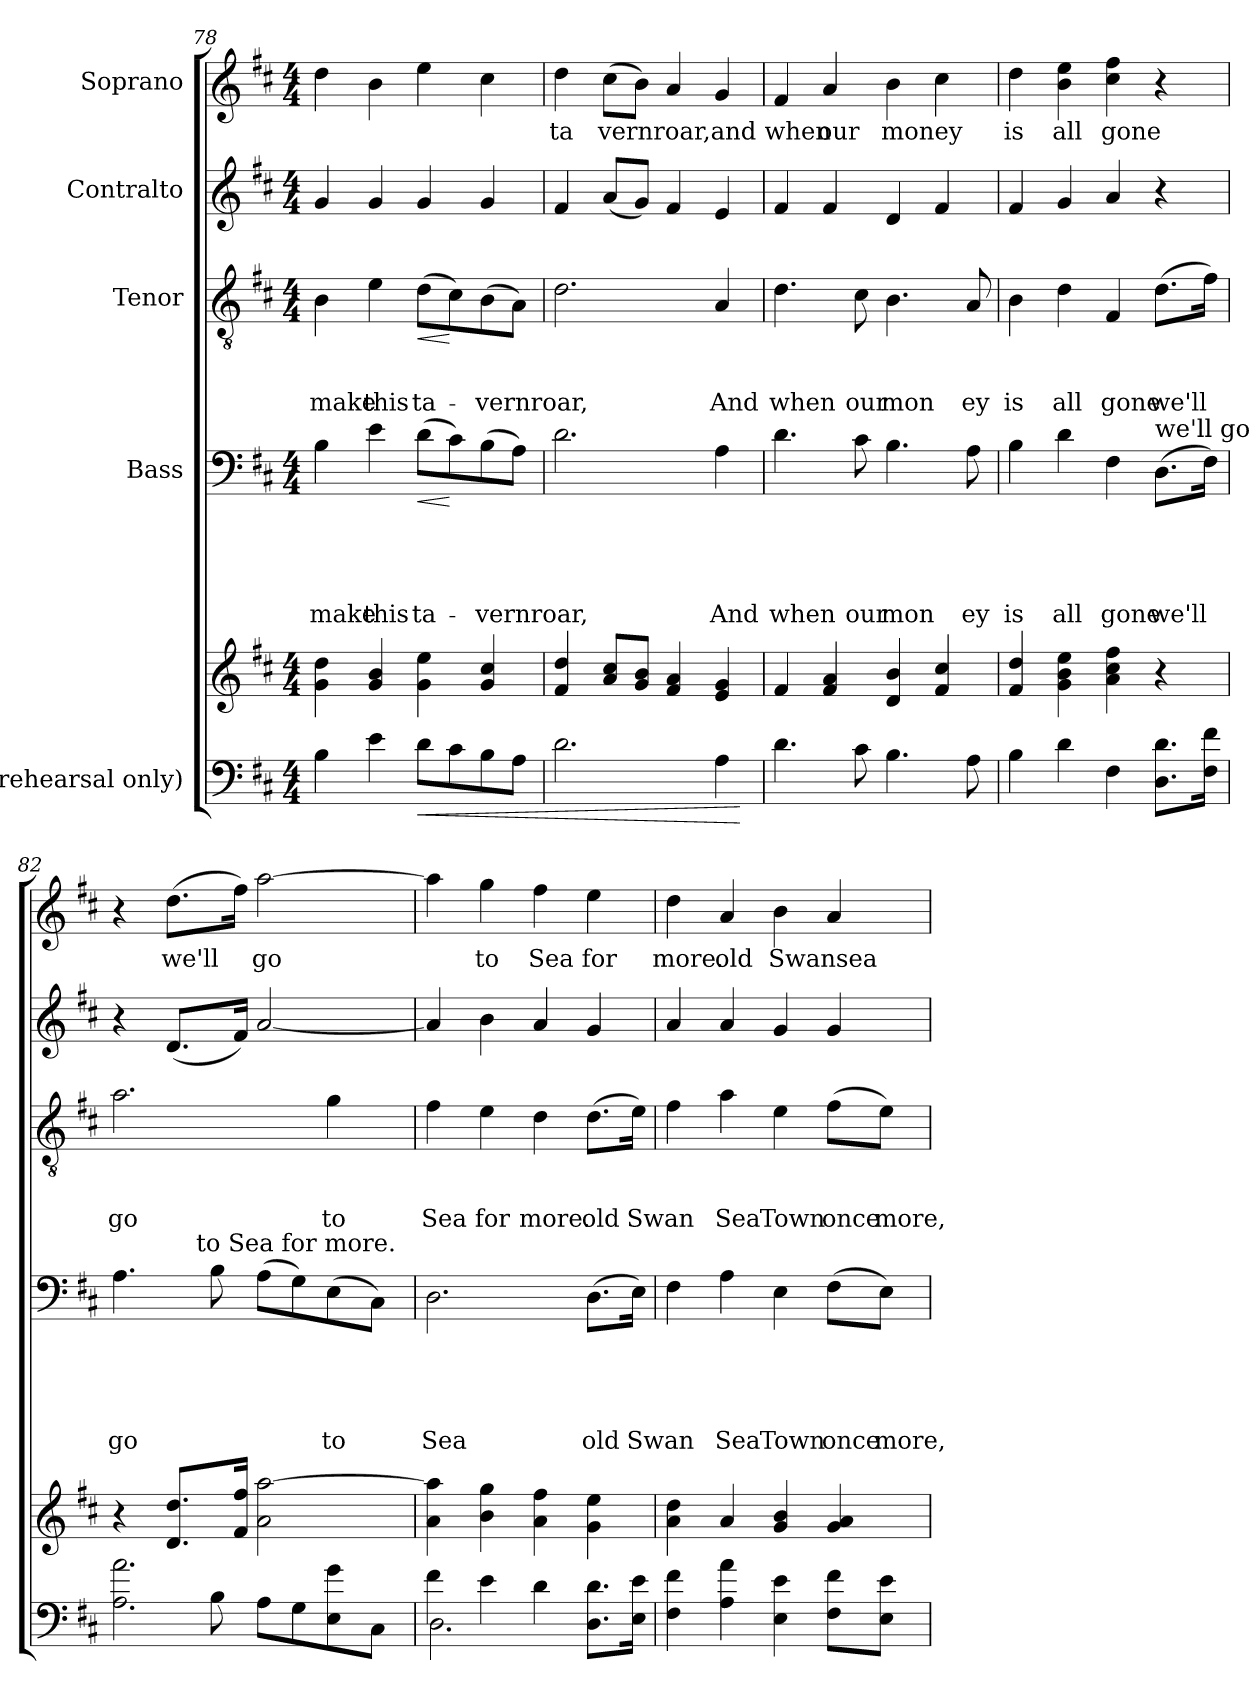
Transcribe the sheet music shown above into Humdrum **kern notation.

**kern	**kern	**dynam	**kern	**text	**text	**text	**text	**text	**dynam	**kern	**text	**text	**text	**dynam	**kern	**kern	**text
*part5	*part5	*part5	*part4	*part4	*part4	*part4	*part4	*part4	*part4	*part3	*part3	*part3	*part3	*part3	*part2	*part1	*part1
*staff6	*staff5	*staff5/6	*staff4	*staff4	*staff4	*staff4	*staff4	*staff4	*staff4	*staff3	*staff3	*staff3	*staff3	*staff3	*staff2	*staff1	*staff1
*I"(rehearsal only)	*	*	*I"Bass	*	*	*	*	*	*	*I"Tenor	*	*	*	*	*I"Contralto	*I"Soprano	*
*clefF4	*clefG2	*	*clefF4	*	*	*	*	*	*	*clefGv2	*	*	*	*	*clefG2	*clefG2	*
*k[f#c#]	*k[f#c#]	*	*k[f#c#]	*	*	*	*	*	*	*k[f#c#]	*	*	*	*	*k[f#c#]	*k[f#c#]	*
*D:	*D:	*	*D:	*	*	*	*	*	*	*D:	*	*	*	*	*D:	*D:	*
*M4/4	*M4/4	*	*M4/4	*	*	*	*	*	*	*M4/4	*	*	*	*	*M4/4	*M4/4	*
=78	=78	=78	=78	=78	=78	=78	=78	=78	=78	=78	=78	=78	=78	=78	=78	=78	=78
!	!	!	!	!	!	!	!	!LO:LY:b	!	!	!	!	!LO:LY:b	!	!	!	!
4B\	4g\ 4dd\	.	4B\	.	.	.	.	make	.	4B\	.	.	make	.	4g/	4dd\	.
!	!	!	!	!	!	!	!	!LO:LY:b	!	!	!	!	!LO:LY:b	!	!	!	!
4e\	4g/ 4b/	.	4e\	.	.	.	.	this	.	4e\	.	.	this	.	4g/	4b\	.
!	!	!LO:HP:b=2	!	!	!	!	!	!LO:LY:b	!LO:HP:b	!	!	!	!LO:LY:b	!LO:HP:b	!	!	!
8d\L	4g\ 4ee\	<	(>8d\L	.	.	.	.	ta-	<	(>8d\L	.	.	ta-	<	4g/	4ee\	.
8c#\	.	.	8c#\)	.	.	.	.	.	[	8c#\)	.	.	.	[	.	.	.
!	!	!	!	!	!	!	!	!LO:LY:b	!	!	!	!	!LO:LY:b	!	!	!	!
8B\	4g/ 4cc#/	.	(>8B\	.	.	.	.	-vernroar,	.	(>8B\	.	.	-vernroar,	.	4g/	4cc#\	.
8A\J	.	.	8A\J)	.	.	.	.	.	.	8A\J)	.	.	.	.	.	.	.
=79	=79	=79	=79	=79	=79	=79	=79	=79	=79	=79	=79	=79	=79	=79	=79	=79	=79
!	!	!	!	!	!	!	!	!	!	!	!	!	!	!	!	!	!LO:LY:b
2.d\	4f#/ 4dd/	.	2.d\	.	.	.	.	.	.	2.d\	.	.	.	.	4f#/	4dd\	ta
!	!	!	!	!	!	!	!	!	!	!	!	!	!	!	!	!	!LO:LY:b
.	8a/ 8cc#/L	.	.	.	.	.	.	.	.	.	.	.	.	.	(<8a/L	(>8cc#\L	vernroar,and
.	8g/ 8b/J	.	.	.	.	.	.	.	.	.	.	.	.	.	8g/J)	8b\J)	.
.	4f#/ 4a/	.	.	.	.	.	.	.	.	.	.	.	.	.	4f#/	4a/	.
!	!	!	!	!	!	!	!	!LO:LY:b	!	!	!	!	!LO:LY:b	!	!	!	!
4A\	4e/ 4g/	.	4A\	.	.	.	.	And	.	4A/	.	.	And	.	4e/	4g/	.
.	.	[	.	.	.	.	.	.	.	.	.	.	.	.	.	.	.
!!LO:PB:g=z
=80	=80	=80	=80	=80	=80	=80	=80	=80	=80	=80	=80	=80	=80	=80	=80	=80	=80
!	!	!	!	!	!	!	!	!LO:LY:b	!	!	!	!	!LO:LY:b	!	!	!	!LO:LY:b
4.d\	4f#/	.	4.d\	.	.	.	.	when	.	4.d\	.	.	when	.	4f#/	4f#/	when
!	!	!	!	!	!	!	!	!	!	!	!	!	!	!	!	!	!LO:LY:b
.	4f#/ 4a/	.	.	.	.	.	.	.	.	.	.	.	.	.	4f#/	4a/	our
!	!	!	!	!	!	!	!	!LO:LY:b	!	!	!	!	!LO:LY:b	!	!	!	!
8c#\	.	.	8c#\	.	.	.	.	our	.	8c#\	.	.	our	.	.	.	.
!	!	!	!	!	!	!	!	!LO:LY:b	!	!	!	!	!LO:LY:b	!	!	!	!LO:LY:b
4.B\	4d/ 4b/	.	4.B\	.	.	.	.	mon	.	4.B\	.	.	mon	.	4d/	4b\	money
.	4f#/ 4cc#/	.	.	.	.	.	.	.	.	.	.	.	.	.	4f#/	4cc#\	.
!	!	!	!	!	!	!	!	!LO:LY:b	!	!	!	!	!LO:LY:b	!	!	!	!
8A\	.	.	8A\	.	.	.	.	ey	.	8A/	.	.	ey	.	.	.	.
=81	=81	=81	=81	=81	=81	=81	=81	=81	=81	=81	=81	=81	=81	=81	=81	=81	=81
!	!	!	!	!	!	!	!	!LO:LY:b	!	!	!	!	!LO:LY:b	!	!	!	!LO:LY:b
4B\	4f#/ 4dd/	.	4B\	.	.	.	.	is	.	4B\	.	.	is	.	4f#/	4dd\	is
!	!	!	!	!	!	!	!	!LO:LY:b	!	!	!	!	!LO:LY:b	!	!	!	!LO:LY:b
4d\	4g\ 4b\ 4ee\	.	4d\	.	.	.	.	all	.	4d\	.	.	all	.	4g/	4b\ 4ee\	all
!	!	!	!	!	!	!	!	!LO:LY:b	!	!	!	!	!LO:LY:b	!	!	!	!LO:LY:b
4F#\	4a\ 4cc#\ 4ff#\	.	4F#\	.	.	.	.	gone	.	4F#/	.	.	gone	.	4a/	4cc#\ 4ff#\	gone
!	!	!	!LO:TX:a:t=we'll go	!	!	!	!	!	!	!	!	!	!	!	!	!	!
!	!	!	!	!	!	!	!	!LO:LY:b	!	!	!	!	!LO:LY:b	!	!	!	!
8.D\ 8.d\L	4r	.	(>8.D\L	.	.	.	.	we'll	.	(>8.d\L	.	.	we'll	.	4r	4r	.
16F#\ 16f#\Jk	.	.	16F#\Jk)	.	.	.	.	.	.	16f#\Jk)	.	.	.	.	.	.	.
=82	=82	=82	=82	=82	=82	=82	=82	=82	=82	=82	=82	=82	=82	=82	=82	=82	=82
*^	*	*	*	*	*	*	*	*	*	*	*	*	*	*	*	*	*
!	!	!	!	!	!	!	!	!	!LO:LY:b	!	!	!	!	!LO:LY:b	!	!	!	!
*	*	*	*	*^	*	*	*	*	*	*	*	*	*	*	*	*	*	*
2.A\ 2.a\	4.ryy	4r	.	4.A\	4ryy	.	.	.	.	go	.	2.a\	.	.	go	.	4r	4r	.
!	!	!	!	!	!	!	!	!	!	!	!	!	!	!	!	!	!	!	!LO:LY:b
.	.	8.d/ 8.dd/L	.	.	16.ryy	.	.	.	.	.	.	.	.	.	.	.	(<8.d/L	(>8.dd\L	we'll
!	!	!	!	!	!LO:TX:a:t=to Sea for more.	!	!	!	!	!	!	!	!	!	!	!	!	!	!
.	.	.	.	.	2ryy	.	.	.	.	.	.	.	.	.	.	.	.	.	.
.	8B\	.	.	8B\	.	.	.	.	.	.	.	.	.	.	.	.	.	.	.
.	.	16f#/ 16ff#/Jk	.	.	.	.	.	.	.	.	.	.	.	.	.	.	16f#/Jk)	16ff#\Jk)	.
!	!	!	!	!	!	!	!	!	!	!	!	!	!	!	!	!	!	!	!LO:LY:b
.	8A\L	2a\ [>2aa\	.	(>8A\L	.	.	.	.	.	.	.	.	.	.	.	.	[<2a/	[>2aa\	go
.	8G\	.	.	8G\)	.	.	.	.	.	.	.	.	.	.	.	.	.	.	.
!	!	!	!	!	!	!	!	!	!	!LO:LY:b	!	!	!	!	!LO:LY:b	!	!	!	!
4ryy	8E\ 8g\	.	.	(>8E\	.	.	.	.	.	to	.	4g\	.	.	to	.	.	.	.
.	.	.	.	.	8ryy	.	.	.	.	.	.	.	.	.	.	.	.	.	.
.	8C#\J	.	.	8C#\J)	.	.	.	.	.	.	.	.	.	.	.	.	.	.	.
.	.	.	.	.	32ryy	.	.	.	.	.	.	.	.	.	.	.	.	.	.
=83	=83	=83	=83	=83	=83	=83	=83	=83	=83	=83	=83	=83	=83	=83	=83	=83	=83	=83	=83
!	!	!	!	!	!	!	!	!	!	!LO:LY:b	!	!	!	!	!LO:LY:b	!	!	!	!
*	*	*	*	*v	*v	*	*	*	*	*	*	*	*	*	*	*	*	*	*
4f#\	2.D\	4a\ 4aa\]	.	2.D\	.	.	.	.	Sea	.	4f#\	.	.	Sea	.	4a/]	4aa\]	.
!	!	!	!	!	!	!	!	!	!	!	!	!	!	!LO:LY:b	!	!	!	!LO:LY:b
4e\	.	4b\ 4gg\	.	.	.	.	.	.	.	.	4e\	.	.	for	.	4b\	4gg\	to
!	!	!	!	!	!	!	!	!	!	!	!	!	!	!LO:LY:b	!	!	!	!LO:LY:b
4d\	.	4a\ 4ff#\	.	.	.	.	.	.	.	.	4d\	.	.	more.	.	4a/	4ff#\	Sea
!	!	!	!	!	!	!	!	!	!LO:LY:b	!	!	!	!	!LO:LY:b	!	!	!	!LO:LY:b
8.D\ 8.d\L	4ryy	4g\ 4ee\	.	(>8.D\L	.	.	.	.	old	.	(>8.d\L	.	.	old	.	4g/	4ee\	for
!	!	!	!	!	!	!	!	!	!LO:LY:b	!	!	!	!	!LO:LY:b	!	!	!	!
16E\ 16e\Jk	.	.	.	16E\Jk)	.	.	.	.	Swan	.	16e\Jk)	.	.	Swan	.	.	.	.
*v	*v	*	*	*	*	*	*	*	*	*	*	*	*	*	*	*	*	*
=84	=84	=84	=84	=84	=84	=84	=84	=84	=84	=84	=84	=84	=84	=84	=84	=84	=84
!	!	!	!	!	!	!	!	!	!	!	!	!	!	!	!	!	!LO:LY:b
4F#\ 4f#\	4a\ 4dd\	.	4F#\	.	.	.	.	.	.	4f#\	.	.	.	.	4a/	4dd\	more.
!	!	!	!	!	!	!	!	!LO:LY:b	!	!	!	!	!LO:LY:b	!	!	!	!LO:LY:b
4A\ 4a\	4a/	.	4A\	.	.	.	.	Sea	.	4a\	.	.	Sea	.	4a/	4a/	old
!	!	!	!	!	!	!	!	!LO:LY:b	!	!	!	!	!LO:LY:b	!	!	!	!LO:LY:b
4E\ 4e\	4g/ 4b/	.	4E\	.	.	.	.	Town	.	4e\	.	.	Town	.	4g/	4b\	Swansea
!	!	!	!	!	!	!	!	!LO:LY:b	!	!	!	!	!LO:LY:b	!	!	!	!
8F#\ 8f#\L	4g/ 4a/	.	(>8F#\L	.	.	.	.	once	.	(>8f#\L	.	.	once	.	4g/	4a/	.
!	!	!	!	!	!	!	!	!LO:LY:b	!	!	!	!	!LO:LY:b	!	!	!	!
8E\ 8e\J	.	.	8E\J)	.	.	.	.	more,	.	8e\J)	.	.	more,	.	.	.	.
=	=	=	=	=	=	=	=	=	=	=	=	=	=	=	=	=	=
*-	*-	*-	*-	*-	*-	*-	*-	*-	*-	*-	*-	*-	*-	*-	*-	*-	*-
